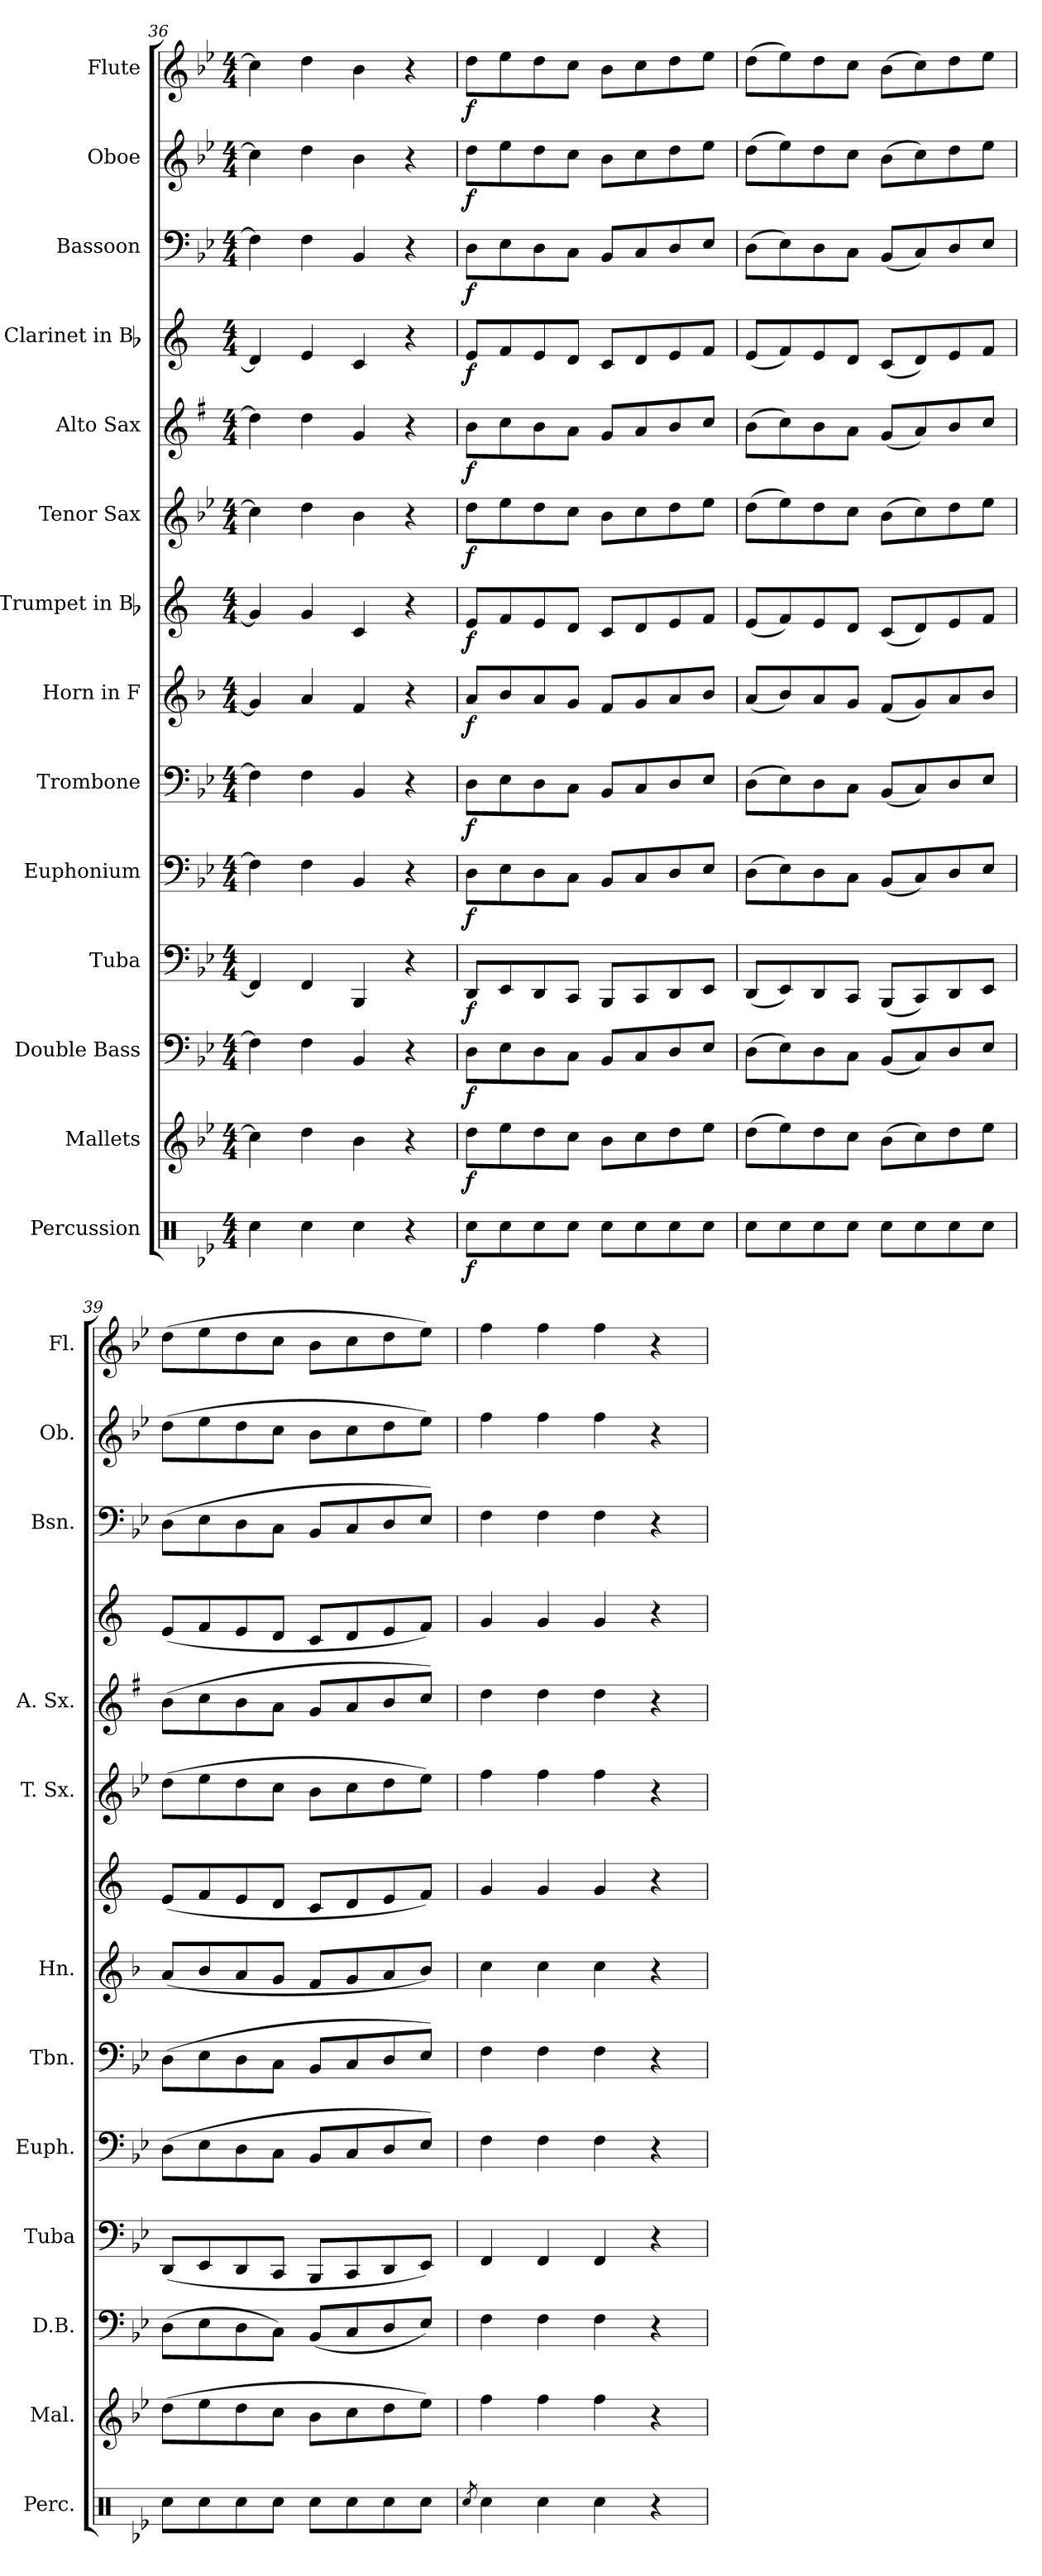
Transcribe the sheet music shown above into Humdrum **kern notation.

**kern	**dynam	**kern	**dynam	**kern	**dynam	**kern	**dynam	**kern	**dynam	**kern	**dynam	**kern	**dynam	**kern	**dynam	**kern	**dynam	**kern	**dynam	**kern	**dynam	**kern	**dynam	**kern	**dynam	**kern	**dynam
*part14	*part14	*part13	*part13	*part12	*part12	*part11	*part11	*part10	*part10	*part9	*part9	*part8	*part8	*part7	*part7	*part6	*part6	*part5	*part5	*part4	*part4	*part3	*part3	*part2	*part2	*part1	*part1
*staff14	*staff14	*staff13	*staff13	*staff12	*staff12	*staff11	*staff11	*staff10	*staff10	*staff9	*staff9	*staff8	*staff8	*staff7	*staff7	*staff6	*staff6	*staff5	*staff5	*staff4	*staff4	*staff3	*staff3	*staff2	*staff2	*staff1	*staff1
*I"Percussion	*	*I"Mallets	*	*I"Double Bass	*	*I"Tuba	*	*I"Euphonium	*	*I"Trombone	*	*I"Horn in F	*	*I"Trumpet in Bb	*	*I"Tenor Sax	*	*I"Alto Sax	*	*I"Clarinet in Bb	*	*I"Bassoon	*	*I"Oboe	*	*I"Flute	*
*I'Perc.	*	*I'Mal.	*	*I'D.B.	*	*I'Tuba	*	*I'Euph.	*	*I'Tbn.	*	*I'Hn.	*	*	*	*I'T. Sx.	*	*I'A. Sx.	*	*	*	*I'Bsn.	*	*I'Ob.	*	*I'Fl.	*
*clefX	*	*clefG2	*	*clefF4	*	*clefF4	*	*clefF4	*	*clefF4	*	*clefG2	*	*clefG2	*	*clefG2	*	*clefG2	*	*clefG2	*	*clefF4	*	*clefG2	*	*clefG2	*
*	*	*	*	*ITrd7c12	*	*	*	*	*	*	*	*ITrd4c7	*	*ITrd1c2	*	*ITrd8c14	*	*ITrd5c9	*	*ITrd1c2	*	*	*	*	*	*	*
*k[b-e-]	*	*k[b-e-]	*	*k[b-e-]	*	*k[b-e-]	*	*k[b-e-]	*	*k[b-e-]	*	*k[b-e-]	*	*k[b-e-]	*	*k[b-e-]	*	*k[b-e-]	*	*k[b-e-]	*	*k[b-e-]	*	*k[b-e-]	*	*k[b-e-]	*
*B-:	*	*B-:	*	*B-:	*	*B-:	*	*B-:	*	*B-:	*	*B-:	*	*B-:	*	*B-:	*	*B-:	*	*B-:	*	*B-:	*	*B-:	*	*B-:	*
*M4/4	*	*M4/4	*	*M4/4	*	*M4/4	*	*M4/4	*	*M4/4	*	*M4/4	*	*M4/4	*	*M4/4	*	*M4/4	*	*M4/4	*	*M4/4	*	*M4/4	*	*M4/4	*
=36	=36	=36	=36	=36	=36	=36	=36	=36	=36	=36	=36	=36	=36	=36	=36	=36	=36	=36	=36	=36	=36	=36	=36	=36	=36	=36	=36
4Rcc@4@\	.	4cc\]	.	4FF\]	.	4FF/]	.	4F\]	.	4F\]	.	4c/]	.	4f/]	.	4c\]	.	4f\]	.	4c/]	.	4F\]	.	4cc\]	.	4cc\]	.
4Rcc@4@\	.	4dd\	.	4FF\	.	4FF/	.	4F\	.	4F\	.	4d/	.	4f/	.	4d\	.	4f\	.	4d/	.	4F\	.	4dd\	.	4dd\	.
4Rcc\	.	4b-\	.	4BBB-/	.	4BBB-/	.	4BB-/	.	4BB-/	.	4B-/	.	4B-/	.	4B-\	.	4B-/	.	4B-/	.	4BB-/	.	4b-\	.	4b-\	.
4r	.	4r	.	4r	.	4r	.	4r	.	4r	.	4r	.	4r	.	4r	.	4r	.	4r	.	4r	.	4r	.	4r	.
!!LO:PB:g=z
=37	=37	=37	=37	=37	=37	=37	=37	=37	=37	=37	=37	=37	=37	=37	=37	=37	=37	=37	=37	=37	=37	=37	=37	=37	=37	=37	=37
!	!LO:DY:b	!	!LO:DY:b	!	!LO:DY:b	!	!LO:DY:b	!	!LO:DY:b	!	!LO:DY:b	!	!LO:DY:b	!	!LO:DY:b	!	!LO:DY:b	!	!LO:DY:b	!	!LO:DY:b	!	!LO:DY:b	!	!LO:DY:b	!	!LO:DY:b
8Rcc\L	f	8dd\L	f	8DD\L	f	8DD/L	f	8D\L	f	8D\L	f	8d/L	f	8d/L	f	8d\L	f	8d\L	f	8d/L	f	8D\L	f	8dd\L	f	8dd\L	f
8Rcc\	.	8ee-\	.	8EE-\	.	8EE-/	.	8E-\	.	8E-\	.	8e-/	.	8e-/	.	8e-\	.	8e-\	.	8e-/	.	8E-\	.	8ee-\	.	8ee-\	.
8Rcc\	.	8dd\	.	8DD\	.	8DD/	.	8D\	.	8D\	.	8d/	.	8d/	.	8d\	.	8d\	.	8d/	.	8D\	.	8dd\	.	8dd\	.
8Rcc\J	.	8cc\J	.	8CC\J	.	8CC/J	.	8C\J	.	8C\J	.	8c/J	.	8c/J	.	8c\J	.	8c\J	.	8c/J	.	8C\J	.	8cc\J	.	8cc\J	.
8Rcc\L	.	8b-\L	.	8BBB-/L	.	8BBB-/L	.	8BB-/L	.	8BB-/L	.	8B-/L	.	8B-/L	.	8B-\L	.	8B-/L	.	8B-/L	.	8BB-/L	.	8b-\L	.	8b-\L	.
8Rcc\	.	8cc\	.	8CC/	.	8CC/	.	8C/	.	8C/	.	8c/	.	8c/	.	8c\	.	8c/	.	8c/	.	8C/	.	8cc\	.	8cc\	.
8Rcc\	.	8dd\	.	8DD/	.	8DD/	.	8D/	.	8D/	.	8d/	.	8d/	.	8d\	.	8d/	.	8d/	.	8D/	.	8dd\	.	8dd\	.
8Rcc\J	.	8ee-\J	.	8EE-/J	.	8EE-/J	.	8E-/J	.	8E-/J	.	8e-/J	.	8e-/J	.	8e-\J	.	8e-/J	.	8e-/J	.	8E-/J	.	8ee-\J	.	8ee-\J	.
=38	=38	=38	=38	=38	=38	=38	=38	=38	=38	=38	=38	=38	=38	=38	=38	=38	=38	=38	=38	=38	=38	=38	=38	=38	=38	=38	=38
8Rcc\L	.	(>8dd\L	.	(>8DD\L	.	(<8DD/L	.	(>8D\L	.	(>8D\L	.	(<8d/L	.	(<8d/L	.	(>8d\L	.	(>8d\L	.	(<8d/L	.	(>8D\L	.	(>8dd\L	.	(>8dd\L	.
8Rcc\	.	8ee-\)	.	8EE-\)	.	8EE-/)	.	8E-\)	.	8E-\)	.	8e-/)	.	8e-/)	.	8e-\)	.	8e-\)	.	8e-/)	.	8E-\)	.	8ee-\)	.	8ee-\)	.
8Rcc\	.	8dd\	.	8DD\	.	8DD/	.	8D\	.	8D\	.	8d/	.	8d/	.	8d\	.	8d\	.	8d/	.	8D\	.	8dd\	.	8dd\	.
8Rcc\J	.	8cc\J	.	8CC\J	.	8CC/J	.	8C\J	.	8C\J	.	8c/J	.	8c/J	.	8c\J	.	8c\J	.	8c/J	.	8C\J	.	8cc\J	.	8cc\J	.
8Rcc\L	.	(>8b-\L	.	(<8BBB-/L	.	(<8BBB-/L	.	(<8BB-/L	.	(<8BB-/L	.	(<8B-/L	.	(<8B-/L	.	(>8B-\L	.	(<8B-/L	.	(<8B-/L	.	(<8BB-/L	.	(>8b-\L	.	(>8b-\L	.
8Rcc\	.	8cc\)	.	8CC/)	.	8CC/)	.	8C/)	.	8C/)	.	8c/)	.	8c/)	.	8c\)	.	8c/)	.	8c/)	.	8C/)	.	8cc\)	.	8cc\)	.
8Rcc\	.	8dd\	.	8DD/	.	8DD/	.	8D/	.	8D/	.	8d/	.	8d/	.	8d\	.	8d/	.	8d/	.	8D/	.	8dd\	.	8dd\	.
8Rcc\J	.	8ee-\J	.	8EE-/J	.	8EE-/J	.	8E-/J	.	8E-/J	.	8e-/J	.	8e-/J	.	8e-\J	.	8e-/J	.	8e-/J	.	8E-/J	.	8ee-\J	.	8ee-\J	.
=39	=39	=39	=39	=39	=39	=39	=39	=39	=39	=39	=39	=39	=39	=39	=39	=39	=39	=39	=39	=39	=39	=39	=39	=39	=39	=39	=39
8Rcc\L	.	(>8dd\L	.	(>8DD\L	.	(<8DD/L	.	(>8D\L	.	(>8D\L	.	(<8d/L	.	(<8d/L	.	(>8d\L	.	(>8d\L	.	(<8d/L	.	(>8D\L	.	(>8dd\L	.	(>8dd\L	.
8Rcc\	.	8ee-\	.	8EE-\	.	8EE-/	.	8E-\	.	8E-\	.	8e-/	.	8e-/	.	8e-\	.	8e-\	.	8e-/	.	8E-\	.	8ee-\	.	8ee-\	.
8Rcc\	.	8dd\	.	8DD\	.	8DD/	.	8D\	.	8D\	.	8d/	.	8d/	.	8d\	.	8d\	.	8d/	.	8D\	.	8dd\	.	8dd\	.
8Rcc\J	.	8cc\J	.	8CC\J)	.	8CC/J	.	8C\J	.	8C\J	.	8c/J	.	8c/J	.	8c\J	.	8c\J	.	8c/J	.	8C\J	.	8cc\J	.	8cc\J	.
8Rcc\L	.	8b-\L	.	(<8BBB-/L	.	8BBB-/L	.	8BB-/L	.	8BB-/L	.	8B-/L	.	8B-/L	.	8B-\L	.	8B-/L	.	8B-/L	.	8BB-/L	.	8b-\L	.	8b-\L	.
8Rcc\	.	8cc\	.	8CC/	.	8CC/	.	8C/	.	8C/	.	8c/	.	8c/	.	8c\	.	8c/	.	8c/	.	8C/	.	8cc\	.	8cc\	.
8Rcc\	.	8dd\	.	8DD/	.	8DD/	.	8D/	.	8D/	.	8d/	.	8d/	.	8d\	.	8d/	.	8d/	.	8D/	.	8dd\	.	8dd\	.
8Rcc\J	.	8ee-\J)	.	8EE-/J)	.	8EE-/J)	.	8E-/J)	.	8E-/J)	.	8e-/J)	.	8e-/J)	.	8e-\J)	.	8e-/J)	.	8e-/J)	.	8E-/J)	.	8ee-\J)	.	8ee-\J)	.
=40	=40	=40	=40	=40	=40	=40	=40	=40	=40	=40	=40	=40	=40	=40	=40	=40	=40	=40	=40	=40	=40	=40	=40	=40	=40	=40	=40
8qRcc/	.	.	.	.	.	.	.	.	.	.	.	.	.	.	.	.	.	.	.	.	.	.	.	.	.	.	.
4Rcc\	.	4ff\	.	4FF\	.	4FF/	.	4F\	.	4F\	.	4f\	.	4f/	.	4f\	.	4f\	.	4f/	.	4F\	.	4ff\	.	4ff\	.
4Rcc\	.	4ff\	.	4FF\	.	4FF/	.	4F\	.	4F\	.	4f\	.	4f/	.	4f\	.	4f\	.	4f/	.	4F\	.	4ff\	.	4ff\	.
4Rcc\	.	4ff\	.	4FF\	.	4FF/	.	4F\	.	4F\	.	4f\	.	4f/	.	4f\	.	4f\	.	4f/	.	4F\	.	4ff\	.	4ff\	.
4r	.	4r	.	4r	.	4r	.	4r	.	4r	.	4r	.	4r	.	4r	.	4r	.	4r	.	4r	.	4r	.	4r	.
=	=	=	=	=	=	=	=	=	=	=	=	=	=	=	=	=	=	=	=	=	=	=	=	=	=	=	=
*-	*-	*-	*-	*-	*-	*-	*-	*-	*-	*-	*-	*-	*-	*-	*-	*-	*-	*-	*-	*-	*-	*-	*-	*-	*-	*-	*-
